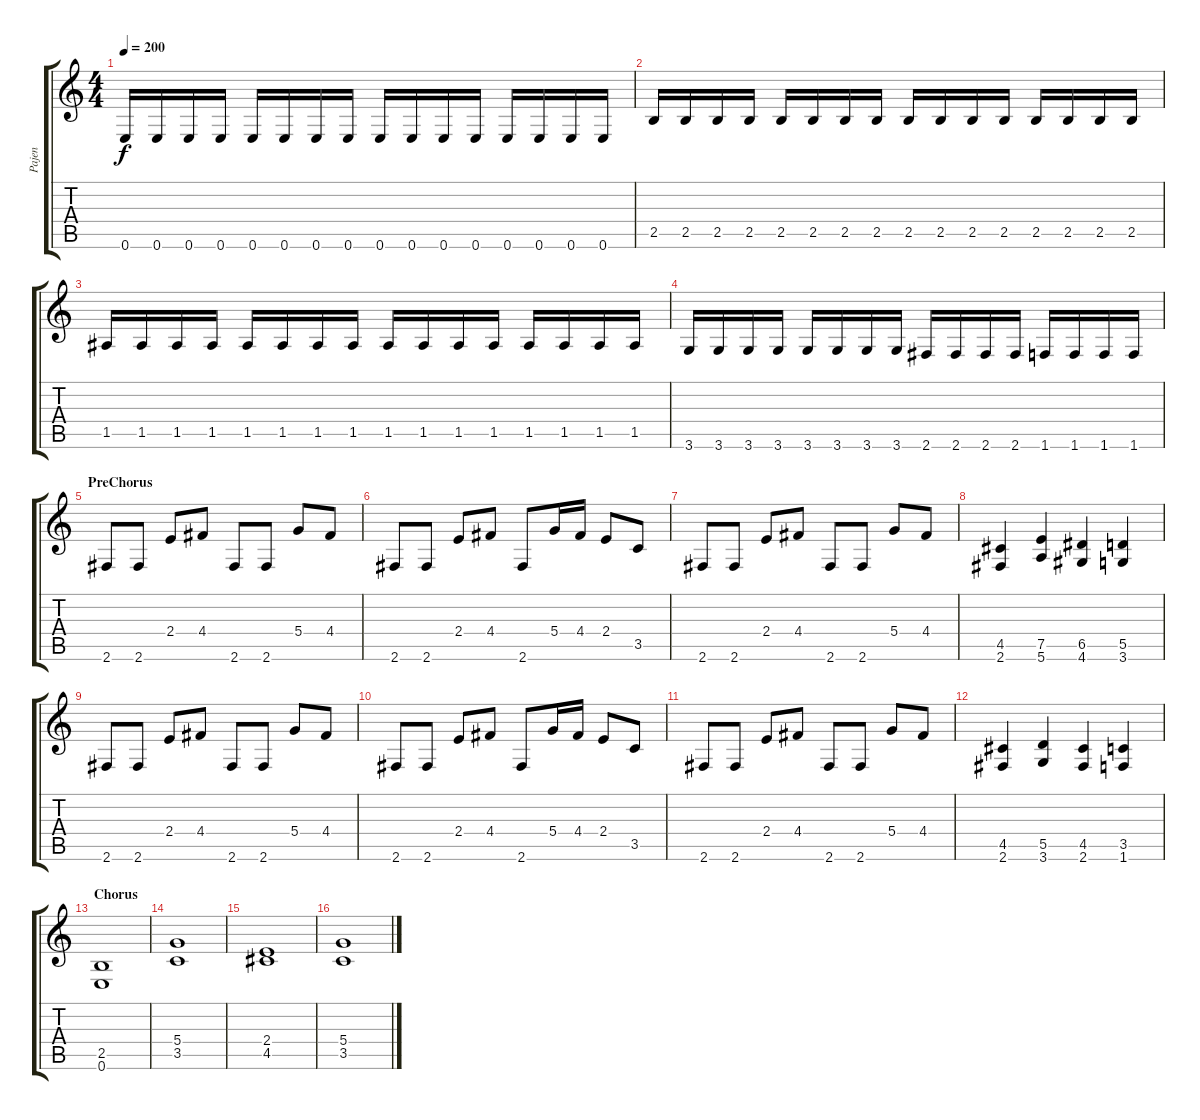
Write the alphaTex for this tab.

\track ("Pajen" "Pajen") {instrument distortionguitar}
\staff {score tabs}
\tuning (E4 B3 G3 D3 A2 E2) {hide}
\ts (4 4)
\tempo 200
\clef g2
\ks c
0.6.16{dy f} 0.6.16 0.6.16 0.6.16 0.6.16 0.6.16 0.6.16 0.6.16 0.6.16 0.6.16 0.6.16 0.6.16 0.6.16 0.6.16 0.6.16 0.6.16 |
2.5.16 2.5.16 2.5.16 2.5.16 2.5.16 2.5.16 2.5.16 2.5.16 2.5.16 2.5.16 2.5.16 2.5.16 2.5.16 2.5.16 2.5.16 2.5.16 |
1.5.16 1.5.16 1.5.16 1.5.16 1.5.16 1.5.16 1.5.16 1.5.16 1.5.16 1.5.16 1.5.16 1.5.16 1.5.16 1.5.16 1.5.16 1.5.16 |
3.6.16 3.6.16 3.6.16 3.6.16 3.6.16 3.6.16 3.6.16 3.6.16 2.6.16 2.6.16 2.6.16 2.6.16 1.6.16 1.6.16 1.6.16 1.6.16 |
\section ("" "PreChorus")
2.6.8 2.6.8 2.4.8 4.4.8 2.6.8 2.6.8 5.4.8 4.4.8 |
2.6.8 2.6.8 2.4.8 4.4.8 2.6.8 5.4.16 4.4.16 2.4.8 3.5.8 |
2.6.8 2.6.8 2.4.8 4.4.8 2.6.8 2.6.8 5.4.8 4.4.8 |
(4.5 2.6).4 (7.5 5.6).4 (6.5 4.6).4 (5.5 3.6).4 |
2.6.8 2.6.8 2.4.8 4.4.8 2.6.8 2.6.8 5.4.8 4.4.8 |
2.6.8 2.6.8 2.4.8 4.4.8 2.6.8 5.4.16 4.4.16 2.4.8 3.5.8 |
2.6.8 2.6.8 2.4.8 4.4.8 2.6.8 2.6.8 5.4.8 4.4.8 |
(4.5 2.6).4 (5.5 3.6).4 (4.5 2.6).4 (3.5 1.6).4 |
\section ("" "Chorus")
(2.5 0.6).1 |
(5.4 3.5).1 |
(2.4 4.5).1 |
(5.4 3.5).1
